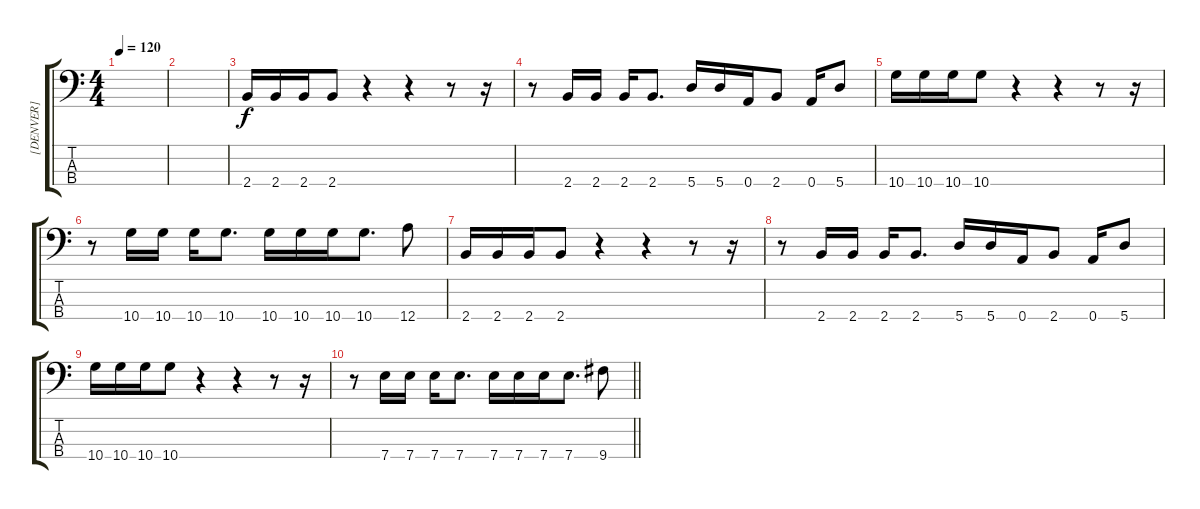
\track ("[DENVER]" "[DENVER]") {instrument electricbassfinger}
\staff {score tabs}
\tuning (D3 A2 E2 A1) {hide}
\ts (4 4)
\tempo 120
\clef f4
\ks c
|
|
2.4.16 2.4.16 2.4.16 2.4.8 r.4 r.4 r.8 r.16 |
r.8 2.4.16 2.4.16 2.4.16 2.4.8{d} 5.4.16 5.4.16 0.4.16 2.4.8 0.4.16 5.4.8 |
10.4.16 10.4.16 10.4.16 10.4.8 r.4 r.4 r.8 r.16 |
r.8 10.4.16 10.4.16 10.4.16 10.4.8{d} 10.4.16 10.4.16 10.4.16 10.4.8{d} 12.4.8 |
2.4.16 2.4.16 2.4.16 2.4.8 r.4 r.4 r.8 r.16 |
r.8 2.4.16 2.4.16 2.4.16 2.4.8{d} 5.4.16 5.4.16 0.4.16 2.4.8 0.4.16 5.4.8 |
10.4.16 10.4.16 10.4.16 10.4.8 r.4 r.4 r.8 r.16 |
\barLineRight lightlight
r.8 7.4.16 7.4.16 7.4.16 7.4.8{d} 7.4.16 7.4.16 7.4.16 7.4.8{d} 9.4.8
